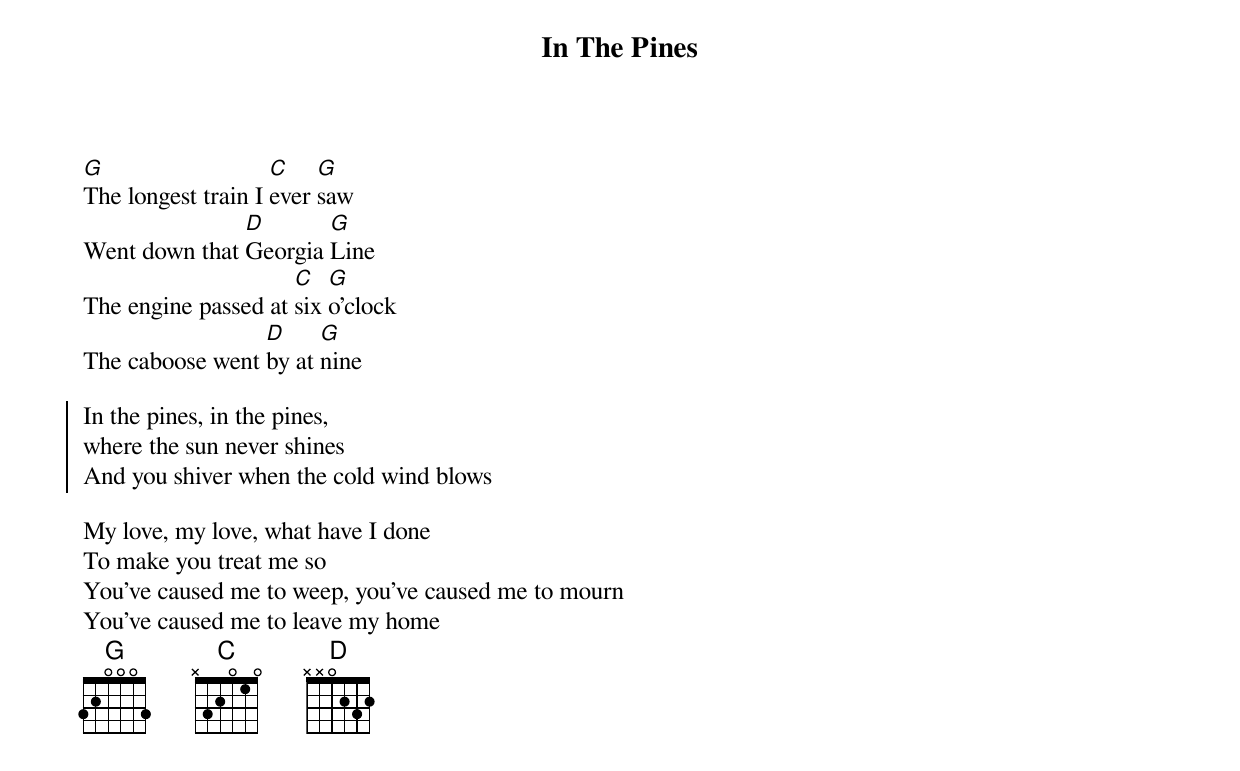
{title: In The Pines}

[G]The longest train I [C]ever [G]saw
Went down that [D]Georgia [G]Line
The engine passed at [C]six [G]o'clock
The caboose went [D]by at [G]nine

{start_of_chorus}
In the pines, in the pines,
where the sun never shines
And you shiver when the cold wind blows
{end_of_chorus}

My love, my love, what have I done
To make you treat me so
You've caused me to weep, you've caused me to mourn
You've caused me to leave my home
